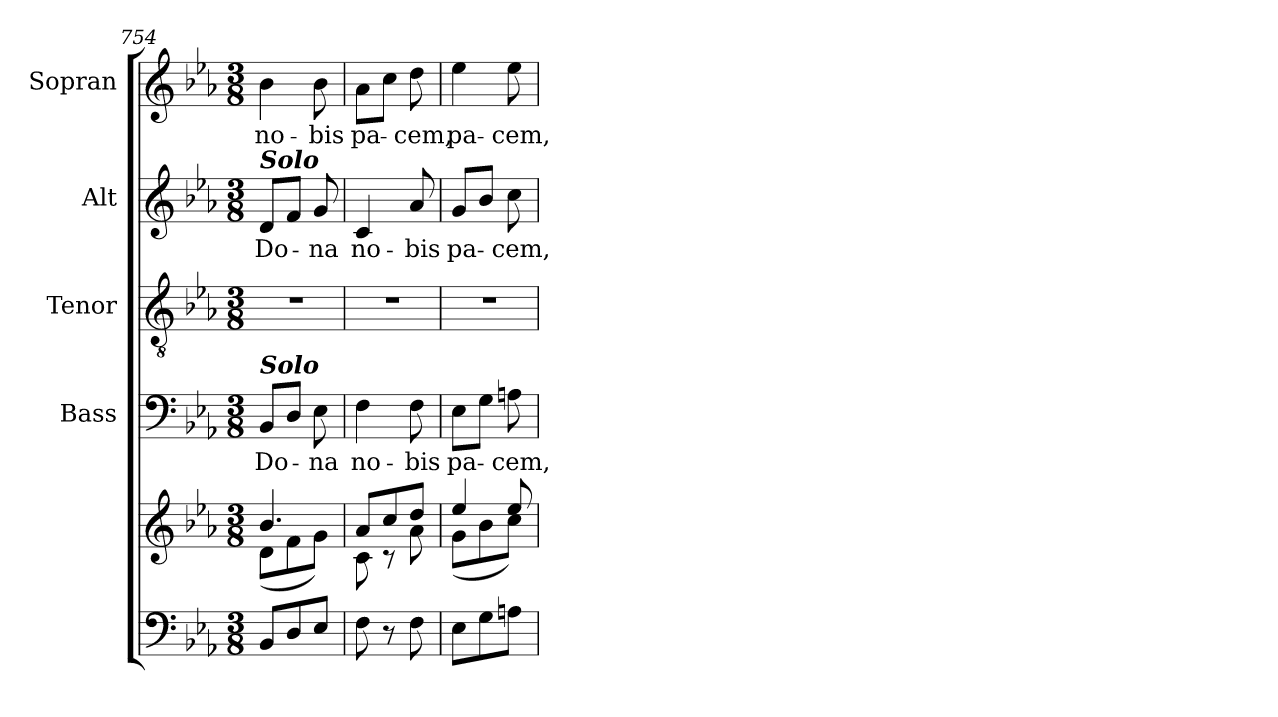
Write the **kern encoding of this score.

**kern	**kern	**kern	**text	**kern	**kern	**text	**kern	**text
*part5	*part5	*part4	*part4	*part3	*part2	*part2	*part1	*part1
*staff6	*staff5	*staff4	*staff4	*staff3	*staff2	*staff2	*staff1	*staff1
*	*	*I"Bass	*	*I"Tenor	*I"Alt	*	*I"Sopran	*
*	*	*I'B.	*	*I'T.	*I'A.	*	*I'S.	*
*clefF4	*clefG2	*clefF4	*	*clefGv2	*clefG2	*	*clefG2	*
*k[b-e-a-]	*k[b-e-a-]	*k[b-e-a-]	*	*k[b-e-a-]	*k[b-e-a-]	*	*k[b-e-a-]	*
*E-:	*E-:	*E-:	*	*E-:	*E-:	*	*E-:	*
*M3/8	*M3/8	*M3/8	*	*M3/8	*M3/8	*	*M3/8	*
=754	=754	=754	=754	=754	=754	=754	=754	=754
*	*^	*	*	*	*	*	*	*
!	!	!	!	!	!	!LO:TX:a:Bi:t=Solo	!	!	!
!	!	!	!LO:TX:a:Bi:t=Solo	!	!	!	!	!	!
!	!	!	!	!LO:LY:b	!	!	!LO:LY:b	!	!LO:LY:b
8BB-/L	4.b-/	(<8d\L	8BB-/L	Do-	4.r	8d/L	Do-	4b-\	no-
8D/	.	8f\	8D/J	.	.	8f/J	.	.	.
!	!	!	!	!LO:LY:b	!	!	!LO:LY:b	!	!LO:LY:b
8E-/J	.	8g\J)	8E-\	-na	.	8g/	-na	8b-\	-bis
=755	=755	=755	=755	=755	=755	=755	=755	=755	=755
!	!	!	!	!LO:LY:b	!	!	!LO:LY:b	!	!LO:LY:b
8F\	8a-/L	8c\	4F\	no-	4.r	4c/	no-	8a-\L	pa-
8r	8cc/	8rc	.	.	.	.	.	8cc\J	.
!	!	!	!	!LO:LY:b	!	!	!LO:LY:b	!	!LO:LY:b
8F\	8dd/J	8a-\	8F\	-bis	.	8a-/	-bis	8dd\	-cem,
=756	=756	=756	=756	=756	=756	=756	=756	=756	=756
!	!	!	!	!LO:LY:b	!	!	!LO:LY:b	!	!LO:LY:b
8E-\L	4ee-/	(<8g\L	8E-\L	pa-	4.r	8g/L	pa-	4ee-\	pa-
8G\	.	8b-\	8G\J	.	.	8b-/J	.	.	.
!	!	!	!	!LO:LY:b	!	!	!LO:LY:b	!	!LO:LY:b
8An\J	8ee-/	8cc\J)	8An\	-cem,	.	8cc\	-cem,	8ee-\	-cem,
*	*v	*v	*	*	*	*	*	*	*
=	=	=	=	=	=	=	=	=
*-	*-	*-	*-	*-	*-	*-	*-	*-
